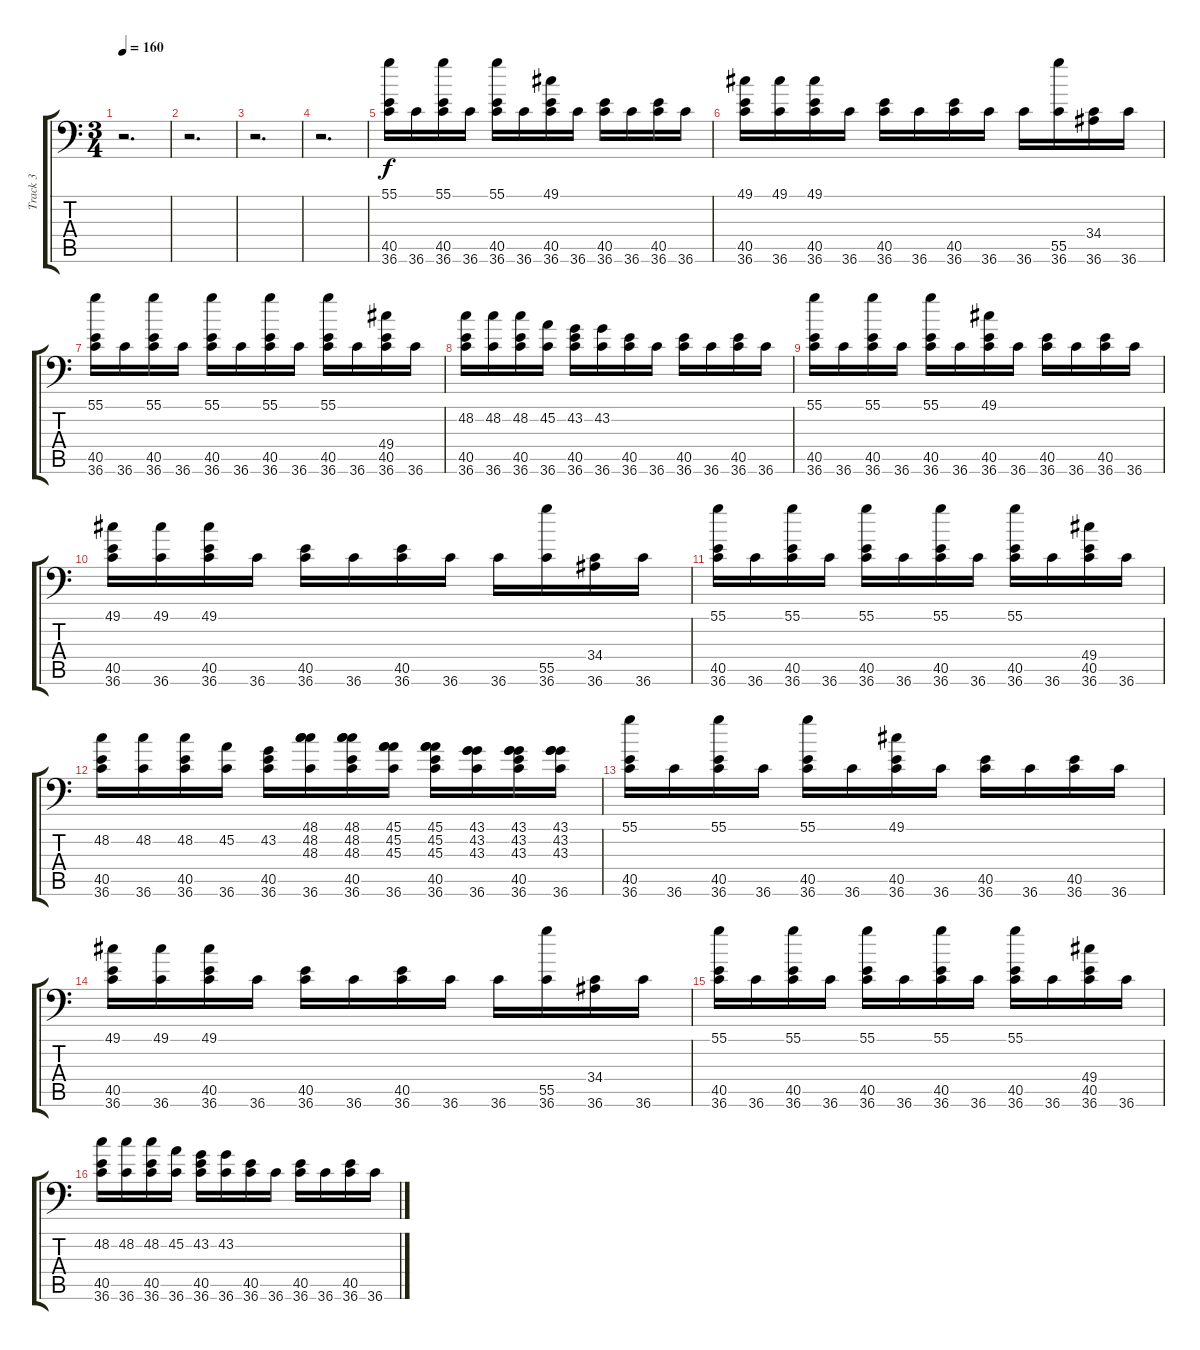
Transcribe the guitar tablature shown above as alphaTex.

\track ("Track 3" "Track 3") {instrument acousticgrandpiano}
\staff {score tabs}
\tuning (C-1 C-1 C-1 C-1 C-1 C-1) {hide}
\ts (3 4)
\tempo 160
\clef f4
\ks c
r.2{d dy f} |
r.2{d} |
r.2{d} |
r.2{d} |
(55.1 40.5 36.6).16 36.6.16 (55.1 40.5 36.6).16 36.6.16 (55.1 40.5 36.6).16 36.6.16 (49.1 40.5 36.6).16 36.6.16 (40.5 36.6).16 36.6.16 (40.5 36.6).16 36.6.16 |
(49.1 40.5 36.6).16 (49.1 36.6).16 (49.1 40.5 36.6).16 36.6.16 (40.5 36.6).16 36.6.16 (40.5 36.6).16 36.6.16 36.6.16 (55.5 36.6).16 (34.4 36.6).16 36.6.16 |
(55.1 40.5 36.6).16 36.6.16 (55.1 40.5 36.6).16 36.6.16 (55.1 40.5 36.6).16 36.6.16 (55.1 40.5 36.6).16 36.6.16 (55.1 40.5 36.6).16 36.6.16 (49.4 40.5 36.6).16 36.6.16 |
(48.2 40.5 36.6).16 (48.2 36.6).16 (48.2 40.5 36.6).16 (45.2 36.6).16 (43.2 40.5 36.6).16 (43.2 36.6).16 (40.5 36.6).16 36.6.16 (40.5 36.6).16 36.6.16 (40.5 36.6).16 36.6.16 |
(55.1 40.5 36.6).16 36.6.16 (55.1 40.5 36.6).16 36.6.16 (55.1 40.5 36.6).16 36.6.16 (49.1 40.5 36.6).16 36.6.16 (40.5 36.6).16 36.6.16 (40.5 36.6).16 36.6.16 |
(49.1 40.5 36.6).16 (49.1 36.6).16 (49.1 40.5 36.6).16 36.6.16 (40.5 36.6).16 36.6.16 (40.5 36.6).16 36.6.16 36.6.16 (55.5 36.6).16 (34.4 36.6).16 36.6.16 |
(55.1 40.5 36.6).16 36.6.16 (55.1 40.5 36.6).16 36.6.16 (55.1 40.5 36.6).16 36.6.16 (55.1 40.5 36.6).16 36.6.16 (55.1 40.5 36.6).16 36.6.16 (49.4 40.5 36.6).16 36.6.16 |
(48.2 40.5 36.6).16 (48.2 36.6).16 (48.2 40.5 36.6).16 (45.2 36.6).16 (43.2 40.5 36.6).16 (48.1 48.2 48.3 36.6).16 (48.1 48.2 48.3 40.5 36.6).16 (45.1 45.2 45.3 36.6).16 (45.1 45.2 45.3 40.5 36.6).16 (43.1 43.2 43.3 36.6).16 (43.1 43.2 43.3 40.5 36.6).16 (43.1 43.2 43.3 36.6).16 |
(55.1 40.5 36.6).16 36.6.16 (55.1 40.5 36.6).16 36.6.16 (55.1 40.5 36.6).16 36.6.16 (49.1 40.5 36.6).16 36.6.16 (40.5 36.6).16 36.6.16 (40.5 36.6).16 36.6.16 |
(49.1 40.5 36.6).16 (49.1 36.6).16 (49.1 40.5 36.6).16 36.6.16 (40.5 36.6).16 36.6.16 (40.5 36.6).16 36.6.16 36.6.16 (55.5 36.6).16 (34.4 36.6).16 36.6.16 |
(55.1 40.5 36.6).16 36.6.16 (55.1 40.5 36.6).16 36.6.16 (55.1 40.5 36.6).16 36.6.16 (55.1 40.5 36.6).16 36.6.16 (55.1 40.5 36.6).16 36.6.16 (49.4 40.5 36.6).16 36.6.16 |
(48.2 40.5 36.6).16 (48.2 36.6).16 (48.2 40.5 36.6).16 (45.2 36.6).16 (43.2 40.5 36.6).16 (43.2 36.6).16 (40.5 36.6).16 36.6.16 (40.5 36.6).16 36.6.16 (40.5 36.6).16 36.6.16
